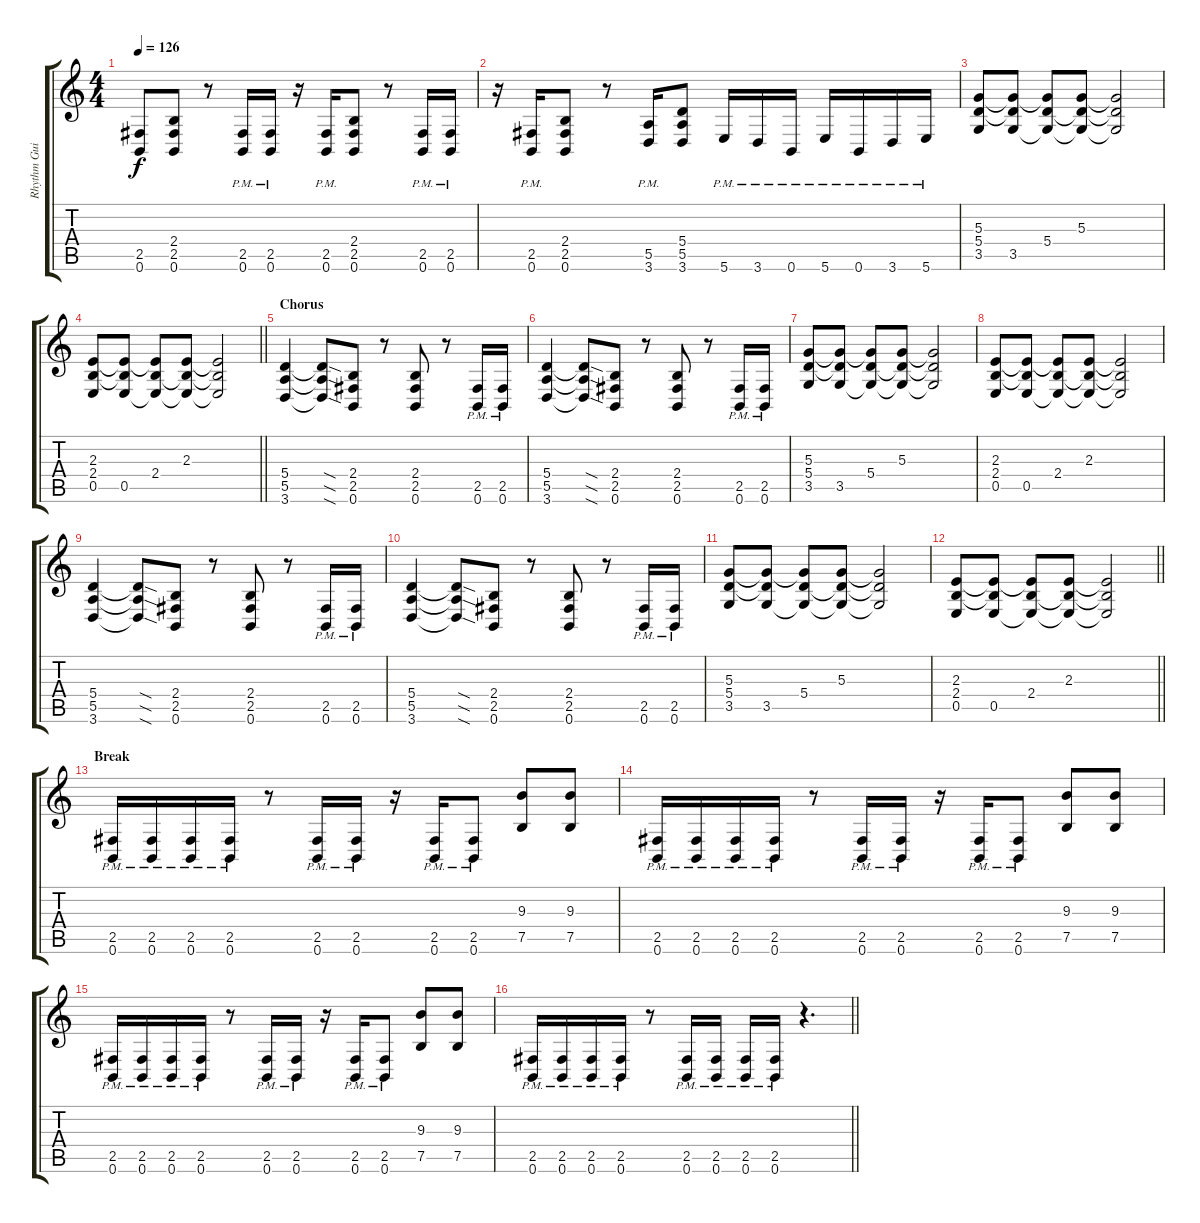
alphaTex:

\track ("Rhythm Guitar" "Rhythm Gui") {instrument distortionguitar}
\staff {score tabs}
\tuning (B3 Gb3 D3 A2 E2 B1) {hide}
\ts (4 4)
\tempo 126
\clef g2
\ks c
(2.5 0.6).8{dy f} (2.4 2.5 0.6).8 r.8 (2.5{pm} 0.6{pm}).16 (2.5{pm} 0.6{pm}).16 r.16 (2.5{pm} 0.6{pm}).16 (2.4 2.5 0.6).8 r.8 (2.5{pm} 0.6{pm}).16 (2.5{pm} 0.6{pm}).16 |
r.16 (2.5{pm} 0.6{pm}).16 (2.4 2.5 0.6).8 r.8 (5.5{pm} 3.6{pm}).16 (5.4 5.5 3.6).8 5.6{pm}.16 3.6{pm}.16 0.6{pm}.16 5.6{pm}.16 0.6{pm}.16 3.6{pm}.16 5.6{pm}.16 |
(5.3 5.4 3.5).8 (5.3{t} 5.4{t} 3.5).8 (5.3{t} 5.4 3.5{t}).8 (5.3 5.4{t} 3.5{t}).8 (5.3{t} 5.4{t} 3.5{t}).2 |
\barLineRight lightlight
(2.3 2.4 0.5).8 (2.3{t} 2.4{t} 0.5).8 (2.3{t} 2.4 0.5{t}).8 (2.3 2.4{t} 0.5{t}).8 (2.3{t} 2.4{t} 0.5{t}).2 |
\section ("" "Chorus")
(5.4 5.5 3.6).4 (5.4{sod t} 5.5{sod t} 3.6{sod t}).8 (2.4 2.5 0.6).8 r.8 (2.4 2.5 0.6).8 r.8 (2.5{pm} 0.6{pm}).16 (2.5{pm} 0.6{pm}).16 |
(5.4 5.5 3.6).4 (5.4{sod t} 5.5{sod t} 3.6{sod t}).8 (2.4 2.5 0.6).8 r.8 (2.4 2.5 0.6).8 r.8 (2.5{pm} 0.6{pm}).16 (2.5{pm} 0.6{pm}).16 |
(5.3 5.4 3.5).8 (5.3{t} 5.4{t} 3.5).8 (5.3{t} 5.4 3.5{t}).8 (5.3 5.4{t} 3.5{t}).8 (5.3{t} 5.4{t} 3.5{t}).2 |
(2.3 2.4 0.5).8 (2.3{t} 2.4{t} 0.5).8 (2.3{t} 2.4 0.5{t}).8 (2.3 2.4{t} 0.5{t}).8 (2.3{t} 2.4{t} 0.5{t}).2 |
(5.4 5.5 3.6).4 (5.4{sod t} 5.5{sod t} 3.6{sod t}).8 (2.4 2.5 0.6).8 r.8 (2.4 2.5 0.6).8 r.8 (2.5{pm} 0.6{pm}).16 (2.5{pm} 0.6{pm}).16 |
(5.4 5.5 3.6).4 (5.4{sod t} 5.5{sod t} 3.6{sod t}).8 (2.4 2.5 0.6).8 r.8 (2.4 2.5 0.6).8 r.8 (2.5{pm} 0.6{pm}).16 (2.5{pm} 0.6{pm}).16 |
(5.3 5.4 3.5).8 (5.3{t} 5.4{t} 3.5).8 (5.3{t} 5.4 3.5{t}).8 (5.3 5.4{t} 3.5{t}).8 (5.3{t} 5.4{t} 3.5{t}).2 |
\barLineRight lightlight
(2.3 2.4 0.5).8 (2.3{t} 2.4{t} 0.5).8 (2.3{t} 2.4 0.5{t}).8 (2.3 2.4{t} 0.5{t}).8 (2.3{t} 2.4{t} 0.5{t}).2 |
\section ("" "Break")
(2.5{pm} 0.6{pm}).16 (2.5{pm} 0.6{pm}).16 (2.5{pm} 0.6{pm}).16 (2.5{pm} 0.6{pm}).16 r.8 (2.5{pm} 0.6{pm}).16 (2.5{pm} 0.6{pm}).16 r.16 (2.5{pm} 0.6{pm}).16 (2.5{pm} 0.6{pm}).8 (9.3 7.5).8 (9.3 7.5).8 |
(2.5{pm} 0.6{pm}).16 (2.5{pm} 0.6{pm}).16 (2.5{pm} 0.6{pm}).16 (2.5{pm} 0.6{pm}).16 r.8 (2.5{pm} 0.6{pm}).16 (2.5{pm} 0.6{pm}).16 r.16 (2.5{pm} 0.6{pm}).16 (2.5{pm} 0.6{pm}).8 (9.3 7.5).8 (9.3 7.5).8 |
(2.5{pm} 0.6{pm}).16 (2.5{pm} 0.6{pm}).16 (2.5{pm} 0.6{pm}).16 (2.5{pm} 0.6{pm}).16 r.8 (2.5{pm} 0.6{pm}).16 (2.5{pm} 0.6{pm}).16 r.16 (2.5{pm} 0.6{pm}).16 (2.5{pm} 0.6{pm}).8 (9.3 7.5).8 (9.3 7.5).8 |
\barLineRight lightlight
(2.5{pm} 0.6{pm}).16 (2.5{pm} 0.6{pm}).16 (2.5{pm} 0.6{pm}).16 (2.5{pm} 0.6{pm}).16 r.8 (2.5{pm} 0.6{pm}).16 (2.5{pm} 0.6{pm}).16 (2.5{pm} 0.6{pm}).16 (2.5{pm} 0.6{pm}).16 r.4{d}
